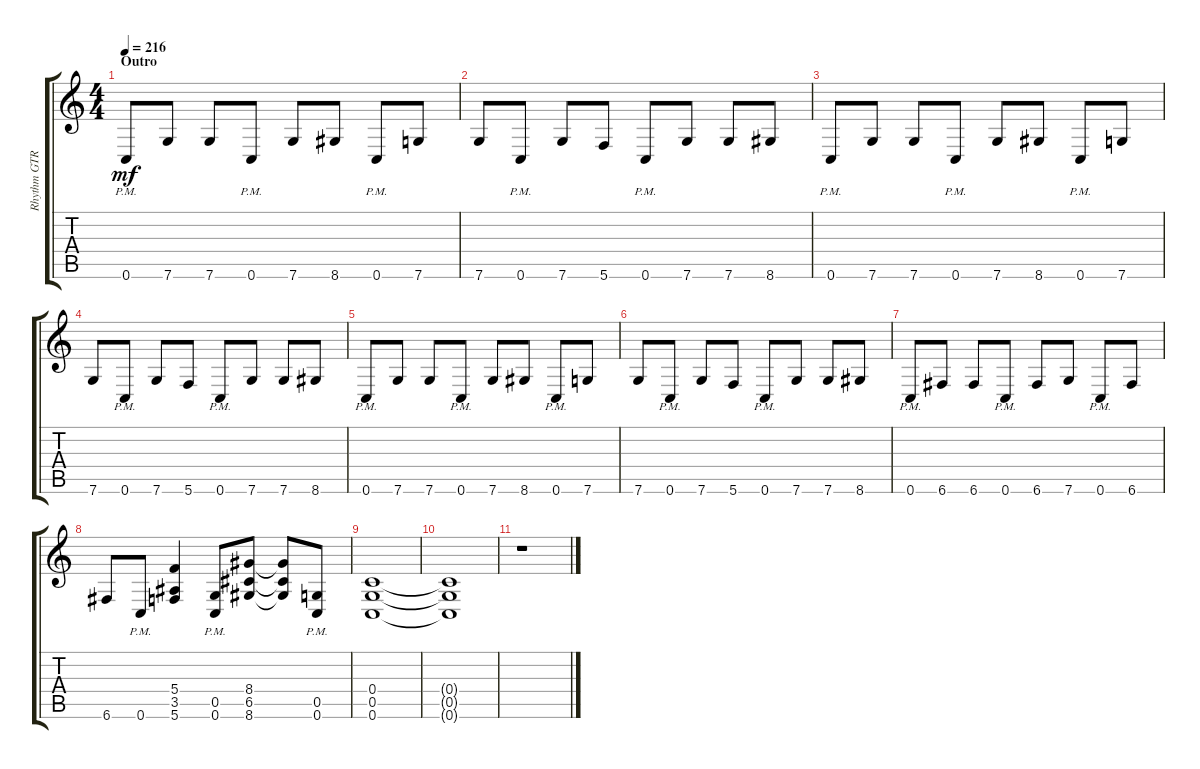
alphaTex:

\track ("Rhythm GTR 2" "Rhythm GTR") {instrument distortionguitar}
\staff {score tabs}
\tuning (D4 A3 F3 C3 G2 C2) {hide}
\ts (4 4)
\section ("" "Outro")
\tempo 216
\clef g2
\ks aminor
0.6{pm}.8{dy mf} 7.6.8 7.6.8 0.6{pm}.8 7.6.8 8.6.8 0.6{pm}.8 7.6.8 |
7.6.8 0.6{pm}.8 7.6.8 5.6.8 0.6{pm}.8 7.6.8 7.6.8 8.6.8 |
0.6{pm}.8 7.6.8 7.6.8 0.6{pm}.8 7.6.8 8.6.8 0.6{pm}.8 7.6.8 |
7.6.8 0.6{pm}.8 7.6.8 5.6.8 0.6{pm}.8 7.6.8 7.6.8 8.6.8 |
0.6{pm}.8 7.6.8 7.6.8 0.6{pm}.8 7.6.8 8.6.8 0.6{pm}.8 7.6.8 |
7.6.8 0.6{pm}.8 7.6.8 5.6.8 0.6{pm}.8 7.6.8 7.6.8 8.6.8 |
0.6{pm}.8 6.6.8 6.6.8 0.6{pm}.8 6.6.8 7.6.8 0.6{pm}.8 6.6.8 |
6.6.8 0.6{pm}.8 (5.4 3.5 5.6).4 (0.5{pm} 0.6{pm}).8 (8.4 6.5 8.6).8 (8.4{t} 6.5{t} 8.6{t}).8 (0.5{pm} 0.6{pm}).8 |
(0.4 0.5 0.6).1 |
(0.4{t} 0.5{t} 0.6{t}).1 |
r.1
